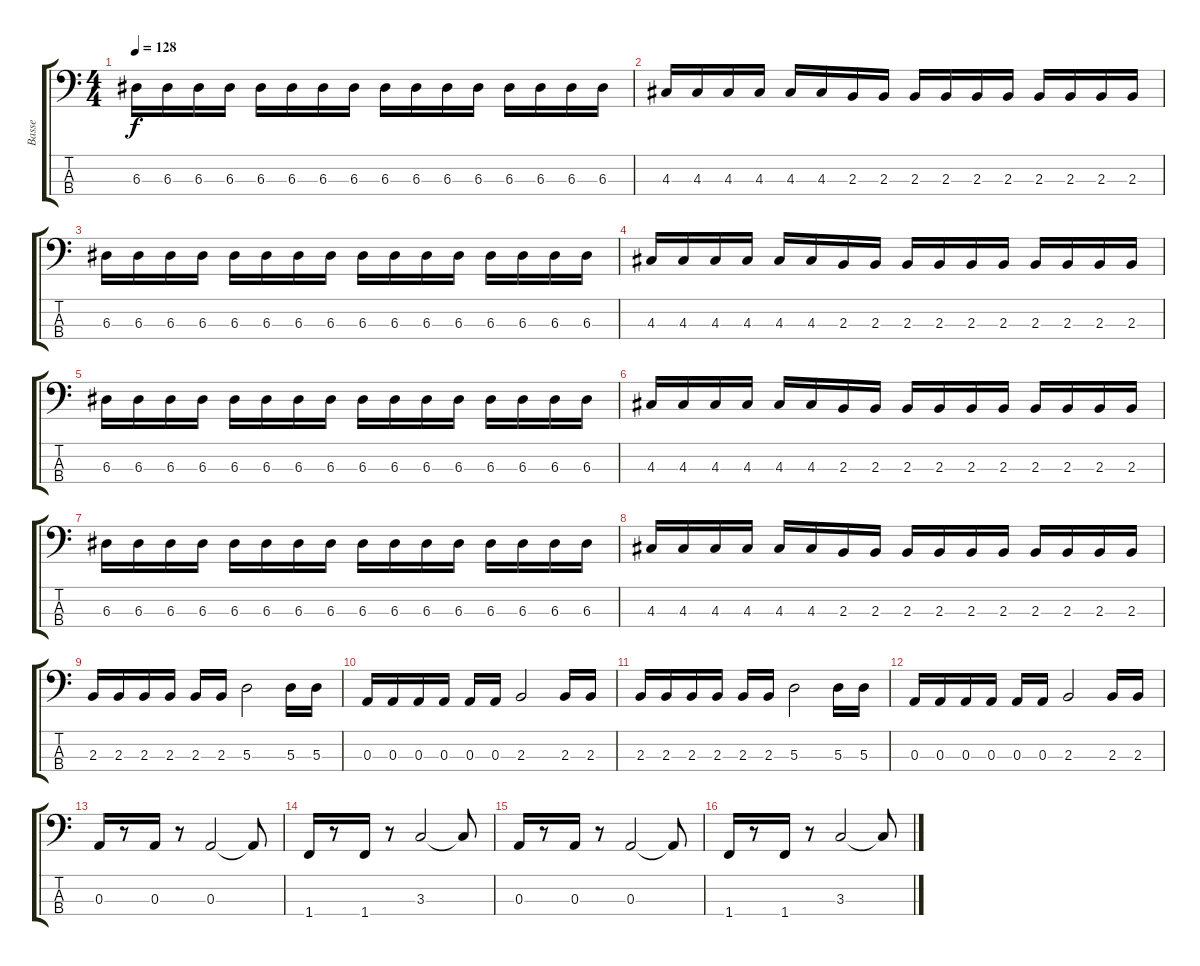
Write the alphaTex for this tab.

\track ("Basse" "Basse") {instrument electricbassfinger}
\staff {score tabs}
\tuning (G2 D2 A1 E1) {hide}
\ts (4 4)
\tempo 128
\clef f4
\ks c
6.3.16{dy f} 6.3.16 6.3.16 6.3.16 6.3.16 6.3.16 6.3.16 6.3.16 6.3.16 6.3.16 6.3.16 6.3.16 6.3.16 6.3.16 6.3.16 6.3.16 |
4.3.16 4.3.16 4.3.16 4.3.16 4.3.16 4.3.16 2.3.16 2.3.16 2.3.16 2.3.16 2.3.16 2.3.16 2.3.16 2.3.16 2.3.16 2.3.16 |
6.3.16 6.3.16 6.3.16 6.3.16 6.3.16 6.3.16 6.3.16 6.3.16 6.3.16 6.3.16 6.3.16 6.3.16 6.3.16 6.3.16 6.3.16 6.3.16 |
4.3.16 4.3.16 4.3.16 4.3.16 4.3.16 4.3.16 2.3.16 2.3.16 2.3.16 2.3.16 2.3.16 2.3.16 2.3.16 2.3.16 2.3.16 2.3.16 |
6.3.16 6.3.16 6.3.16 6.3.16 6.3.16 6.3.16 6.3.16 6.3.16 6.3.16 6.3.16 6.3.16 6.3.16 6.3.16 6.3.16 6.3.16 6.3.16 |
4.3.16 4.3.16 4.3.16 4.3.16 4.3.16 4.3.16 2.3.16 2.3.16 2.3.16 2.3.16 2.3.16 2.3.16 2.3.16 2.3.16 2.3.16 2.3.16 |
6.3.16 6.3.16 6.3.16 6.3.16 6.3.16 6.3.16 6.3.16 6.3.16 6.3.16 6.3.16 6.3.16 6.3.16 6.3.16 6.3.16 6.3.16 6.3.16 |
4.3.16 4.3.16 4.3.16 4.3.16 4.3.16 4.3.16 2.3.16 2.3.16 2.3.16 2.3.16 2.3.16 2.3.16 2.3.16 2.3.16 2.3.16 2.3.16 |
2.3.16 2.3.16 2.3.16 2.3.16 2.3.16 2.3.16 5.3.2 5.3.16 5.3.16 |
0.3.16 0.3.16 0.3.16 0.3.16 0.3.16 0.3.16 2.3.2 2.3.16 2.3.16 |
2.3.16 2.3.16 2.3.16 2.3.16 2.3.16 2.3.16 5.3.2 5.3.16 5.3.16 |
0.3.16 0.3.16 0.3.16 0.3.16 0.3.16 0.3.16 2.3.2 2.3.16 2.3.16 |
0.3.16 r.8 0.3.16 r.8 0.3.2 0.3{t}.8 |
1.4.16 r.8 1.4.16 r.8 3.3.2 3.3{t}.8 |
0.3.16 r.8 0.3.16 r.8 0.3.2 0.3{t}.8 |
1.4.16 r.8 1.4.16 r.8 3.3.2 3.3{t}.8
